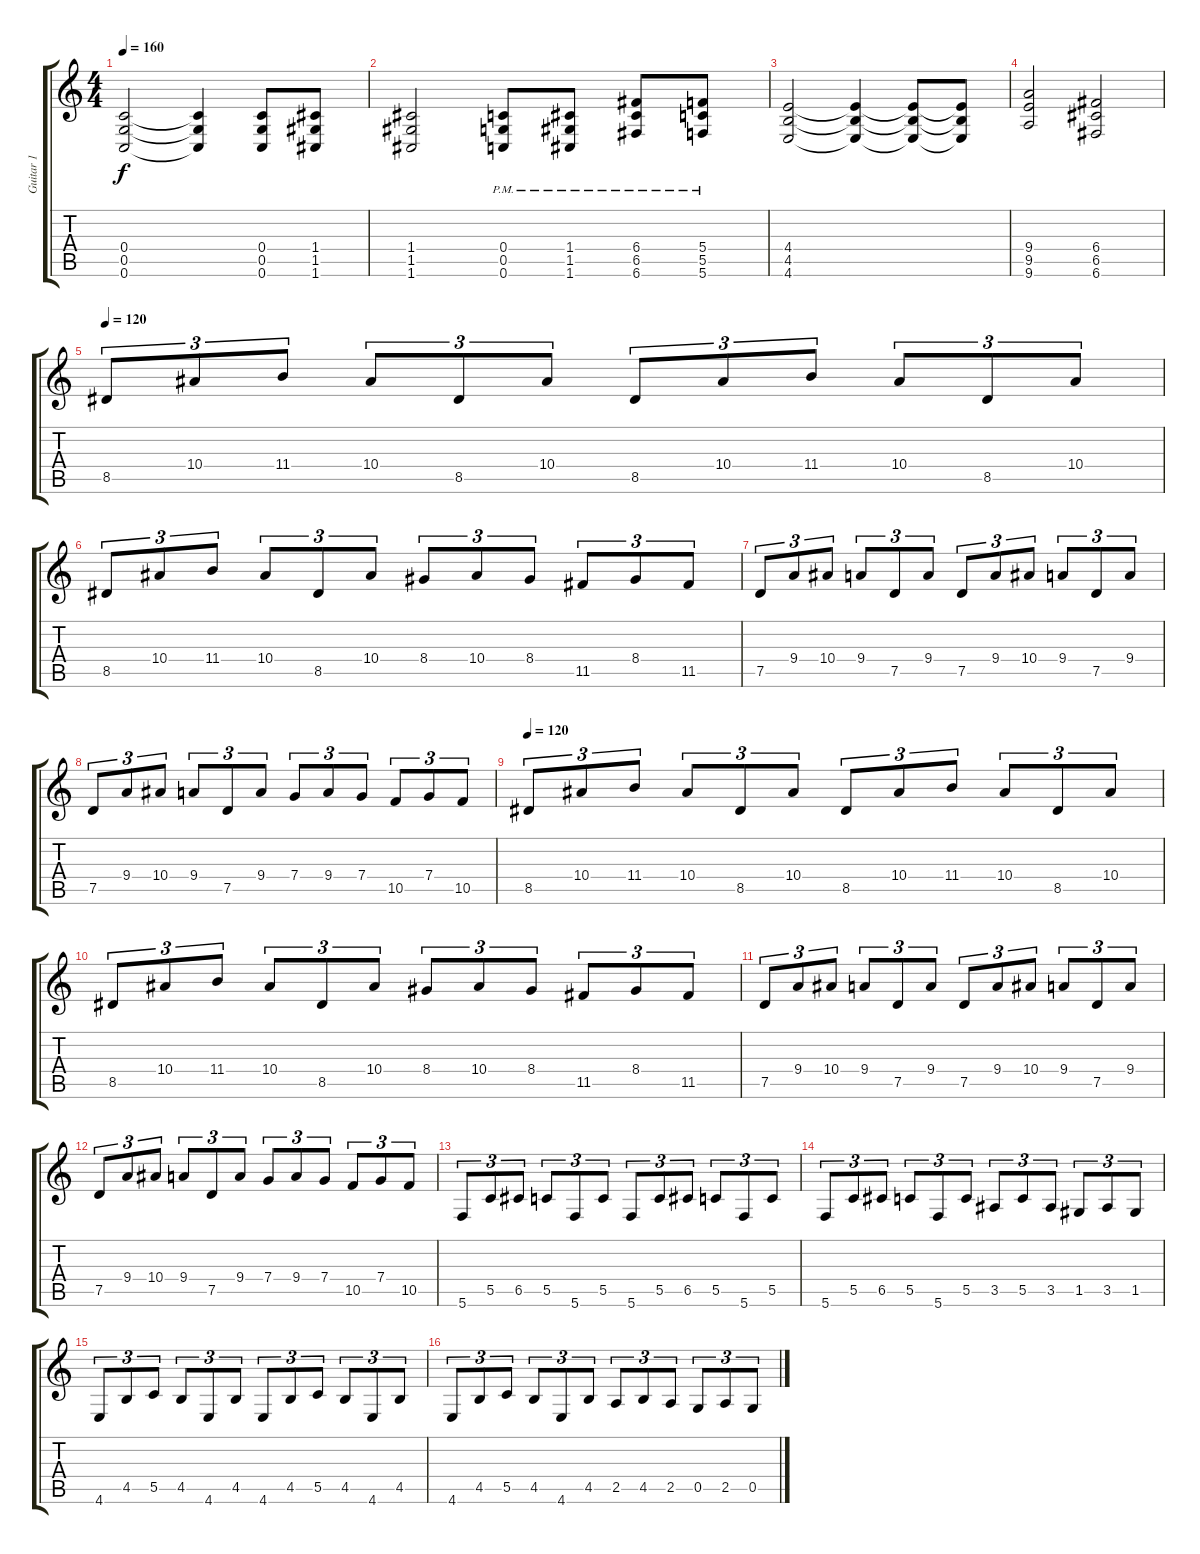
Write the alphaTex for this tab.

\track ("Guitar 1" "Guitar 1") {instrument distortionguitar}
\staff {score tabs}
\tuning (D4 A3 F3 C3 G2 C2) {hide}
\ts (4 4)
\tempo 160
\clef g2
\ks c
(0.4 0.5 0.6).2{dy f} (0.4{t} 0.5{t} 0.6{t}).4 (0.4 0.5 0.6).8 (1.4 1.5 1.6).8 |
(1.4 1.5 1.6).2 (0.4{pm} 0.5{pm} 0.6{pm}).8 (1.4{pm} 1.5{pm} 1.6{pm}).8 (6.4{pm} 6.5{pm} 6.6{pm}).8 (5.4{pm} 5.5{pm} 5.6{pm}).8 |
(4.4 4.5 4.6).2 (4.4{t} 4.5{t} 4.6{t}).4 (4.4{t} 4.5{t} 4.6{t}).8 (4.4{t} 4.5{t} 4.6{t}).8 |
(9.4 9.5 9.6).2 (6.4 6.5 6.6).2 |
\tempo 120
8.5.8{tu (3 2)} 10.4.8{tu (3 2)} 11.4.8{tu (3 2)} 10.4.8{tu (3 2)} 8.5.8{tu (3 2)} 10.4.8{tu (3 2)} 8.5.8{tu (3 2)} 10.4.8{tu (3 2)} 11.4.8{tu (3 2)} 10.4.8{tu (3 2)} 8.5.8{tu (3 2)} 10.4.8{tu (3 2)} |
8.5.8{tu (3 2)} 10.4.8{tu (3 2)} 11.4.8{tu (3 2)} 10.4.8{tu (3 2)} 8.5.8{tu (3 2)} 10.4.8{tu (3 2)} 8.4.8{tu (3 2)} 10.4.8{tu (3 2)} 8.4.8{tu (3 2)} 11.5.8{tu (3 2)} 8.4.8{tu (3 2)} 11.5.8{tu (3 2)} |
7.5.8{tu (3 2)} 9.4.8{tu (3 2)} 10.4.8{tu (3 2)} 9.4.8{tu (3 2)} 7.5.8{tu (3 2)} 9.4.8{tu (3 2)} 7.5.8{tu (3 2)} 9.4.8{tu (3 2)} 10.4.8{tu (3 2)} 9.4.8{tu (3 2)} 7.5.8{tu (3 2)} 9.4.8{tu (3 2)} |
7.5.8{tu (3 2)} 9.4.8{tu (3 2)} 10.4.8{tu (3 2)} 9.4.8{tu (3 2)} 7.5.8{tu (3 2)} 9.4.8{tu (3 2)} 7.4.8{tu (3 2)} 9.4.8{tu (3 2)} 7.4.8{tu (3 2)} 10.5.8{tu (3 2)} 7.4.8{tu (3 2)} 10.5.8{tu (3 2)} |
\tempo 120
8.5.8{tu (3 2)} 10.4.8{tu (3 2)} 11.4.8{tu (3 2)} 10.4.8{tu (3 2)} 8.5.8{tu (3 2)} 10.4.8{tu (3 2)} 8.5.8{tu (3 2)} 10.4.8{tu (3 2)} 11.4.8{tu (3 2)} 10.4.8{tu (3 2)} 8.5.8{tu (3 2)} 10.4.8{tu (3 2)} |
8.5.8{tu (3 2)} 10.4.8{tu (3 2)} 11.4.8{tu (3 2)} 10.4.8{tu (3 2)} 8.5.8{tu (3 2)} 10.4.8{tu (3 2)} 8.4.8{tu (3 2)} 10.4.8{tu (3 2)} 8.4.8{tu (3 2)} 11.5.8{tu (3 2)} 8.4.8{tu (3 2)} 11.5.8{tu (3 2)} |
7.5.8{tu (3 2)} 9.4.8{tu (3 2)} 10.4.8{tu (3 2)} 9.4.8{tu (3 2)} 7.5.8{tu (3 2)} 9.4.8{tu (3 2)} 7.5.8{tu (3 2)} 9.4.8{tu (3 2)} 10.4.8{tu (3 2)} 9.4.8{tu (3 2)} 7.5.8{tu (3 2)} 9.4.8{tu (3 2)} |
7.5.8{tu (3 2)} 9.4.8{tu (3 2)} 10.4.8{tu (3 2)} 9.4.8{tu (3 2)} 7.5.8{tu (3 2)} 9.4.8{tu (3 2)} 7.4.8{tu (3 2)} 9.4.8{tu (3 2)} 7.4.8{tu (3 2)} 10.5.8{tu (3 2)} 7.4.8{tu (3 2)} 10.5.8{tu (3 2)} |
5.6.8{tu (3 2)} 5.5.8{tu (3 2)} 6.5.8{tu (3 2)} 5.5.8{tu (3 2)} 5.6.8{tu (3 2)} 5.5.8{tu (3 2)} 5.6.8{tu (3 2)} 5.5.8{tu (3 2)} 6.5.8{tu (3 2)} 5.5.8{tu (3 2)} 5.6.8{tu (3 2)} 5.5.8{tu (3 2)} |
5.6.8{tu (3 2)} 5.5.8{tu (3 2)} 6.5.8{tu (3 2)} 5.5.8{tu (3 2)} 5.6.8{tu (3 2)} 5.5.8{tu (3 2)} 3.5.8{tu (3 2)} 5.5.8{tu (3 2)} 3.5.8{tu (3 2)} 1.5.8{tu (3 2)} 3.5.8{tu (3 2)} 1.5.8{tu (3 2)} |
4.6.8{tu (3 2)} 4.5.8{tu (3 2)} 5.5.8{tu (3 2)} 4.5.8{tu (3 2)} 4.6.8{tu (3 2)} 4.5.8{tu (3 2)} 4.6.8{tu (3 2)} 4.5.8{tu (3 2)} 5.5.8{tu (3 2)} 4.5.8{tu (3 2)} 4.6.8{tu (3 2)} 4.5.8{tu (3 2)} |
4.6.8{tu (3 2)} 4.5.8{tu (3 2)} 5.5.8{tu (3 2)} 4.5.8{tu (3 2)} 4.6.8{tu (3 2)} 4.5.8{tu (3 2)} 2.5.8{tu (3 2)} 4.5.8{tu (3 2)} 2.5.8{tu (3 2)} 0.5.8{tu (3 2)} 2.5.8{tu (3 2)} 0.5.8{tu (3 2)}
